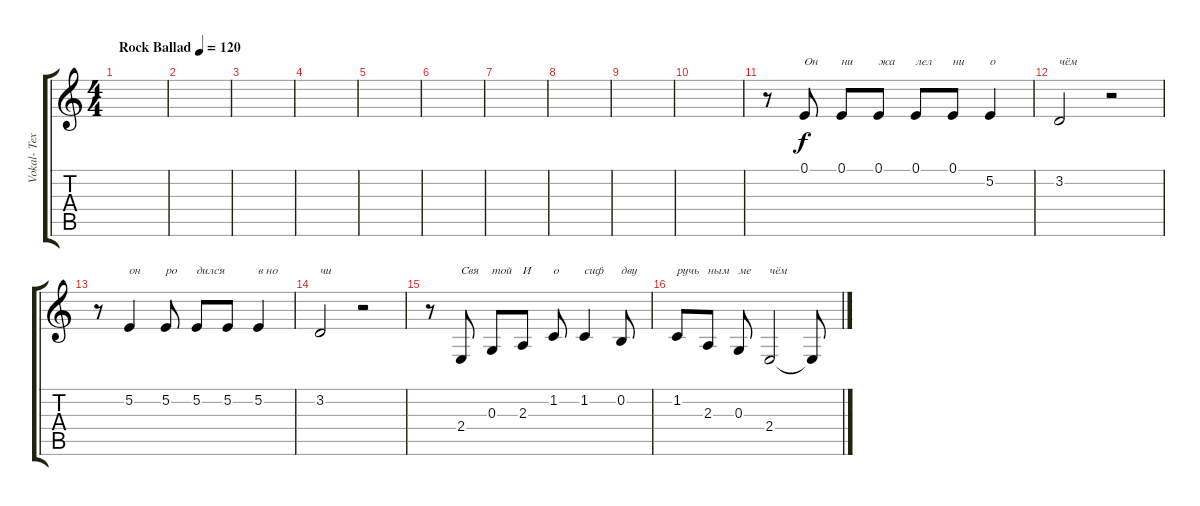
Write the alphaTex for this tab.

\track ("Vokal- Text" "Vokal- Tex") {instrument lead5charang}
\staff {score tabs}
\tuning (E4 B3 G3 D3 A2 E2) {hide}
\ts (4 4)
\tempo (120 "Rock Ballad")
\clef g2
\ks aminor
|
|
|
|
|
|
|
|
|
|
r.8 0.1.8{txt "Он"} 0.1.8{txt "ни"} 0.1.8{txt "жа"} 0.1.8{txt "лел"} 0.1.8{txt "ни"} 5.2.4{txt "о"} |
3.2.2{txt "чём"} r.2 |
r.8 5.2.4{txt "он"} 5.2.8{txt "ро"} 5.2.8{txt "дился"} 5.2.8 5.2.4{txt "в но"} |
3.2.2{txt "чи"} r.2 |
r.8 2.4.8{txt "Свя"} 0.3.8{txt "той"} 2.3.8{txt "И"} 1.2.8{txt "о"} 1.2.4{txt "сиф"} 0.2.8{txt "дву"} |
1.2.8{txt "ручь"} 2.3.8{txt "ным"} 0.3.8{txt "ме"} 2.4.2{txt "чём"} 2.4{t}.8
